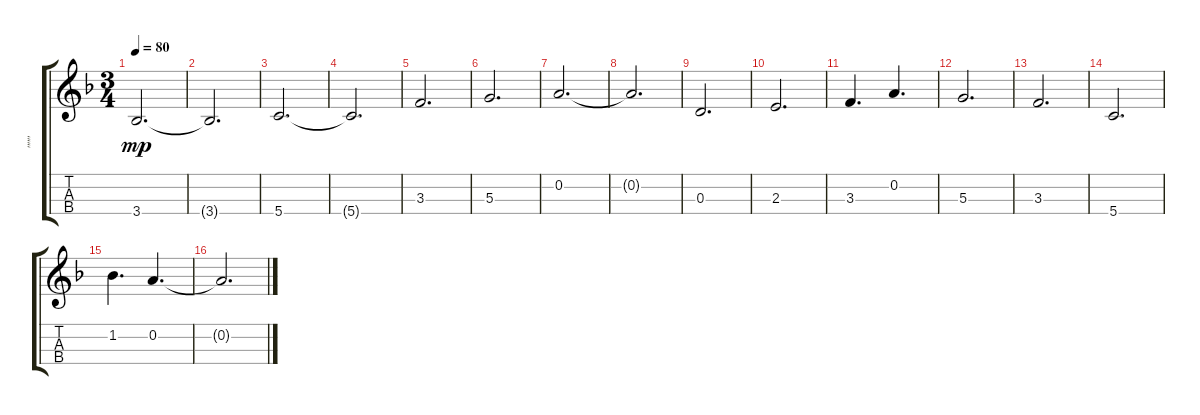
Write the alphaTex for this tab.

\track ("\"\"\"" "\"\"\"") {instrument violin}
\staff {score tabs}
\tuning (E5 A4 D4 G3) {hide}
\ts (3 4)
\tempo 80
\clef g2
\ks f
3.4.2{d dy mp} |
3.4{t}.2{d} |
5.4.2{d} |
5.4{t}.2{d} |
3.3.2{d} |
5.3.2{d} |
0.2.2{d} |
0.2{t}.2{d} |
0.3.2{d} |
2.3.2{d} |
3.3.4{d} 0.2.4{d} |
5.3.2{d} |
3.3.2{d} |
5.4.2{d} |
1.2.4{d} 0.2.4{d} |
0.2{t}.2{d}
